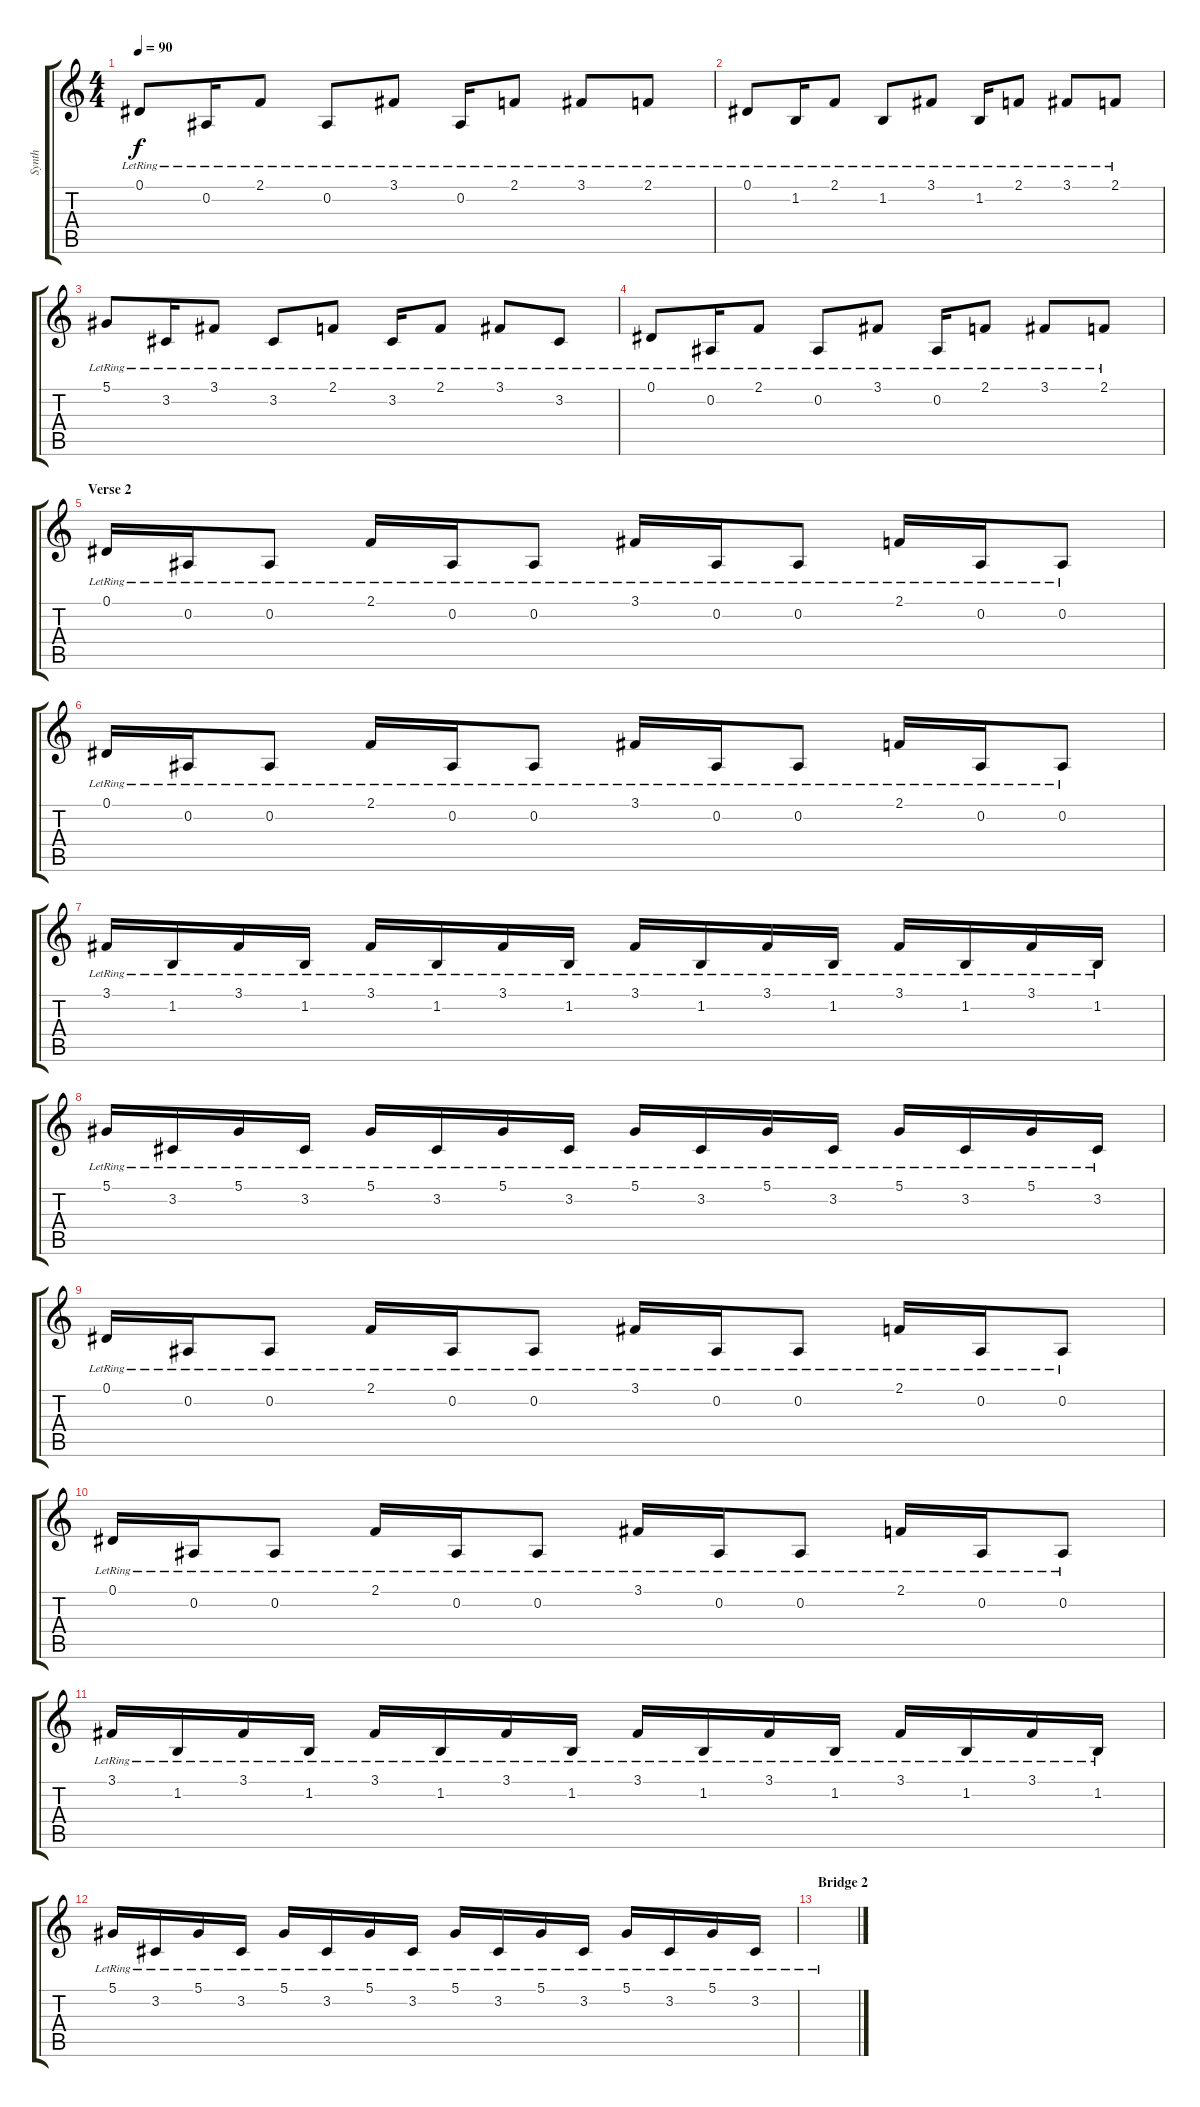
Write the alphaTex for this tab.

\track ("Synth" "Synth") {instrument pad3polysynth}
\staff {score tabs}
\tuning (Eb4 Bb3 Gb3 Db3 Ab2 Eb2) {hide}
\ts (4 4)
\tempo 90
\clef g2
\ks c
0.1{lr}.8{dy f} 0.2{lr}.16 2.1{lr}.8 0.2{lr}.8 3.1{lr}.8 0.2{lr}.16 2.1{lr}.8 3.1{lr}.8 2.1{lr}.8 |
0.1{lr}.8 1.2{lr}.16 2.1{lr}.8 1.2{lr}.8 3.1{lr}.8 1.2{lr}.16 2.1{lr}.8 3.1{lr}.8 2.1{lr}.8 |
5.1{lr}.8 3.2{lr}.16 3.1{lr}.8 3.2{lr}.8 2.1{lr}.8 3.2{lr}.16 2.1{lr}.8 3.1{lr}.8 3.2{lr}.8 |
0.1{lr}.8 0.2{lr}.16 2.1{lr}.8 0.2{lr}.8 3.1{lr}.8 0.2{lr}.16 2.1{lr}.8 3.1{lr}.8 2.1{lr}.8 |
\section ("" "Verse 2")
0.1{lr}.16 0.2{lr}.16 0.2{lr}.8 2.1{lr}.16 0.2{lr}.16 0.2{lr}.8 3.1{lr}.16 0.2{lr}.16 0.2{lr}.8 2.1{lr}.16 0.2{lr}.16 0.2{lr}.8 |
0.1{lr}.16 0.2{lr}.16 0.2{lr}.8 2.1{lr}.16 0.2{lr}.16 0.2{lr}.8 3.1{lr}.16 0.2{lr}.16 0.2{lr}.8 2.1{lr}.16 0.2{lr}.16 0.2{lr}.8 |
3.1{lr}.16 1.2{lr}.16 3.1{lr}.16 1.2{lr}.16 3.1{lr}.16 1.2{lr}.16 3.1{lr}.16 1.2{lr}.16 3.1{lr}.16 1.2{lr}.16 3.1{lr}.16 1.2{lr}.16 3.1{lr}.16 1.2{lr}.16 3.1{lr}.16 1.2{lr}.16 |
5.1{lr}.16 3.2{lr}.16 5.1{lr}.16 3.2{lr}.16 5.1{lr}.16 3.2{lr}.16 5.1{lr}.16 3.2{lr}.16 5.1{lr}.16 3.2{lr}.16 5.1{lr}.16 3.2{lr}.16 5.1{lr}.16 3.2{lr}.16 5.1{lr}.16 3.2{lr}.16 |
0.1{lr}.16 0.2{lr}.16 0.2{lr}.8 2.1{lr}.16 0.2{lr}.16 0.2{lr}.8 3.1{lr}.16 0.2{lr}.16 0.2{lr}.8 2.1{lr}.16 0.2{lr}.16 0.2{lr}.8 |
0.1{lr}.16 0.2{lr}.16 0.2{lr}.8 2.1{lr}.16 0.2{lr}.16 0.2{lr}.8 3.1{lr}.16 0.2{lr}.16 0.2{lr}.8 2.1{lr}.16 0.2{lr}.16 0.2{lr}.8 |
3.1{lr}.16 1.2{lr}.16 3.1{lr}.16 1.2{lr}.16 3.1{lr}.16 1.2{lr}.16 3.1{lr}.16 1.2{lr}.16 3.1{lr}.16 1.2{lr}.16 3.1{lr}.16 1.2{lr}.16 3.1{lr}.16 1.2{lr}.16 3.1{lr}.16 1.2{lr}.16 |
5.1{lr}.16 3.2{lr}.16 5.1{lr}.16 3.2{lr}.16 5.1{lr}.16 3.2{lr}.16 5.1{lr}.16 3.2{lr}.16 5.1{lr}.16 3.2{lr}.16 5.1{lr}.16 3.2{lr}.16 5.1{lr}.16 3.2{lr}.16 5.1{lr}.16 3.2{lr}.16 |
\section ("" "Bridge 2")
